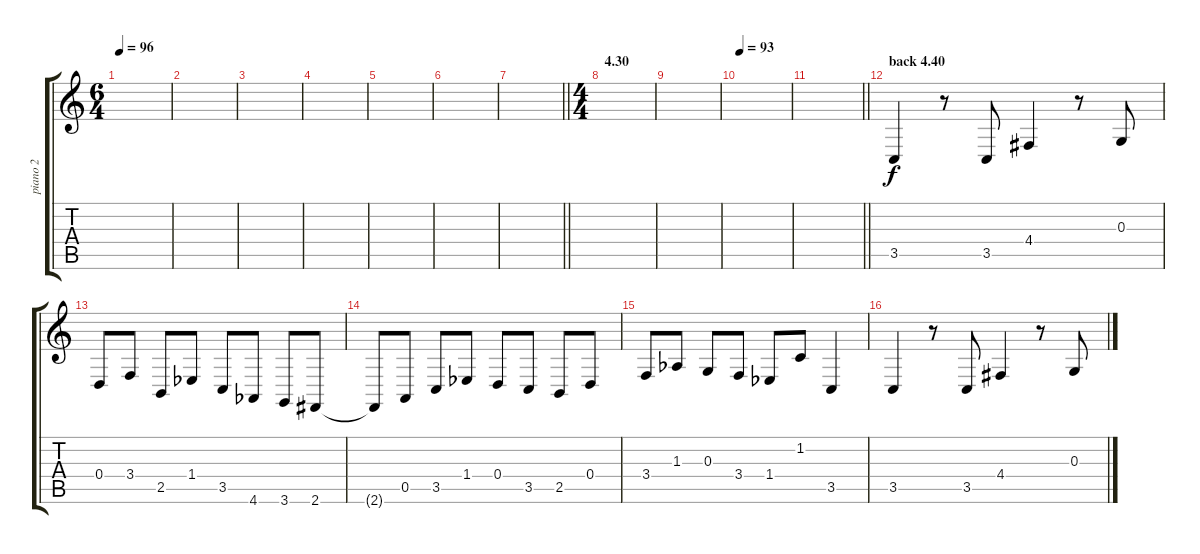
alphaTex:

\track ("piano 2" "piano 2") {instrument acousticgrandpiano}
\staff {score tabs}
\tuning (E4 B3 G3 D3 A2 E2) {hide}
\ts (6 4)
\tempo 96
\clef g2
\ks c
|
|
|
|
|
|
\barLineRight lightlight
|
\ts (4 4)
\section ("" "4.30")
|
|
\tempo 93
|
\barLineRight lightlight
|
\section ("" "back 4.40")
3.5.4 r.8 3.5.8 4.4.4 r.8 0.3.8 |
0.4.8 3.4.8 2.5.8 1.4{acc b}.8 3.5.8 4.6{acc b}.8 3.6.8 2.6.8 |
2.6{t}.8 0.5.8 3.5.8 1.4{acc b}.8 0.4.8 3.5.8 2.5.8 0.4.8 |
3.4.8 1.3{acc b}.8 0.3.8 3.4.8 1.4{acc b}.8 1.2.8 3.5.4 |
3.5.4 r.8 3.5.8 4.4.4 r.8 0.3.8
